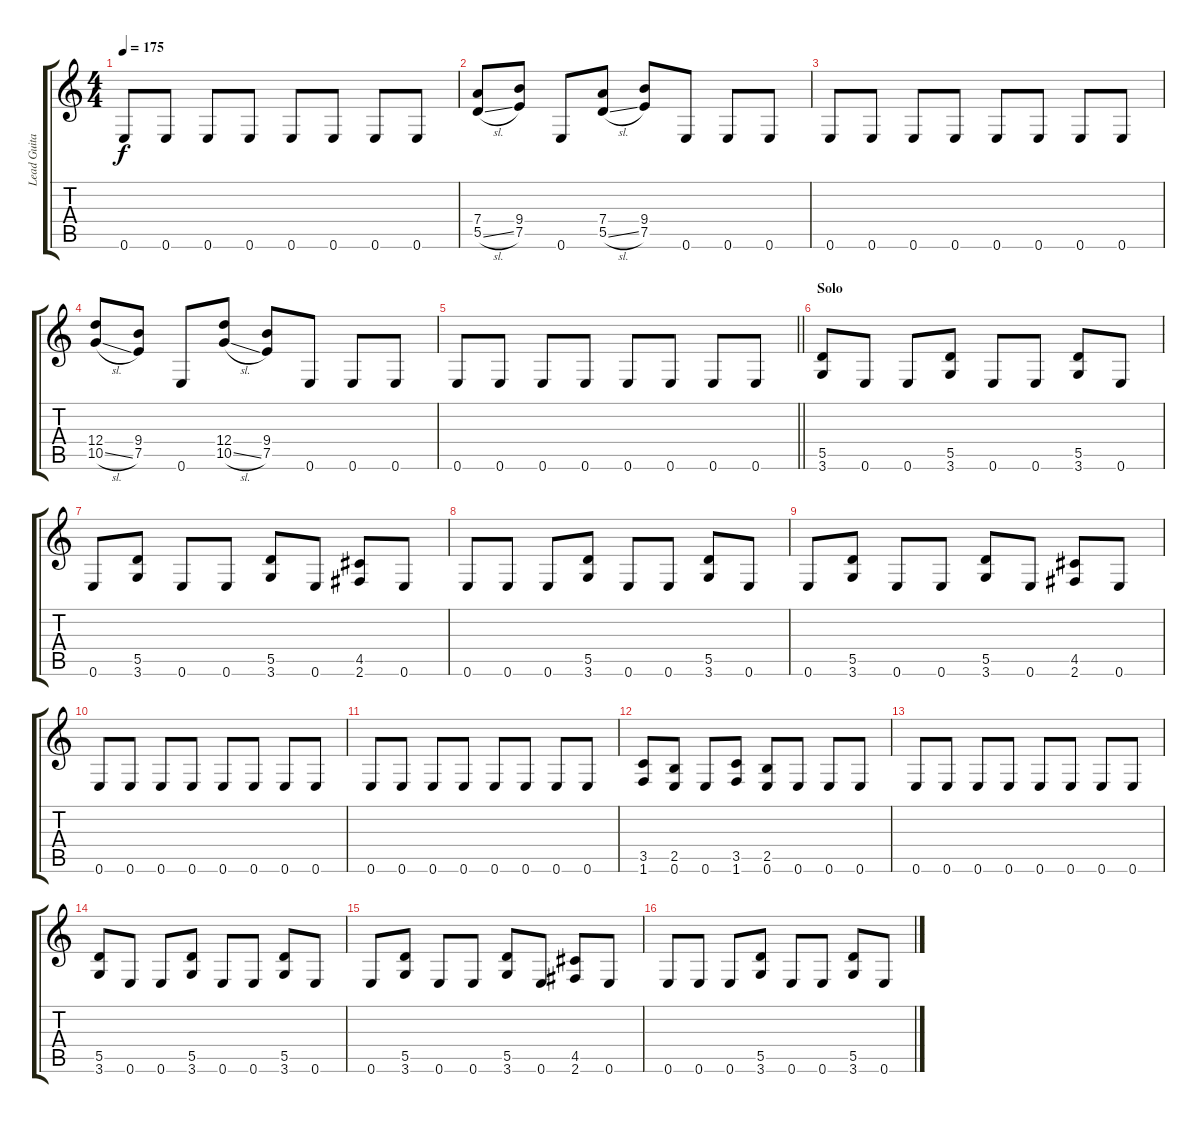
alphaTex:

\track ("Lead Guitars" "Lead Guita") {instrument distortionguitar}
\staff {score tabs}
\tuning (E4 B3 G3 D3 A2 E2) {hide}
\ts (4 4)
\tempo 175
\clef g2
\ks c
0.6.8{dy f} 0.6.8 0.6.8 0.6.8 0.6.8 0.6.8 0.6.8 0.6.8 |
(7.4 5.5{sl}).8 (9.4 7.5).8 0.6.8 (7.4 5.5{sl}).8 (9.4 7.5).8 0.6.8 0.6.8 0.6.8 |
0.6.8 0.6.8 0.6.8 0.6.8 0.6.8 0.6.8 0.6.8 0.6.8 |
(12.4 10.5{sl}).8 (9.4 7.5).8 0.6.8 (12.4 10.5{sl}).8 (9.4 7.5).8 0.6.8 0.6.8 0.6.8 |
\barLineRight lightlight
0.6.8 0.6.8 0.6.8 0.6.8 0.6.8 0.6.8 0.6.8 0.6.8 |
\section ("" "Solo")
(5.5 3.6).8 0.6.8 0.6.8 (5.5 3.6).8 0.6.8 0.6.8 (5.5 3.6).8 0.6.8 |
0.6.8 (5.5 3.6).8 0.6.8 0.6.8 (5.5 3.6).8 0.6.8 (4.5 2.6).8 0.6.8 |
0.6.8 0.6.8 0.6.8 (5.5 3.6).8 0.6.8 0.6.8 (5.5 3.6).8 0.6.8 |
0.6.8 (5.5 3.6).8 0.6.8 0.6.8 (5.5 3.6).8 0.6.8 (4.5 2.6).8 0.6.8 |
0.6.8 0.6.8 0.6.8 0.6.8 0.6.8 0.6.8 0.6.8 0.6.8 |
0.6.8 0.6.8 0.6.8 0.6.8 0.6.8 0.6.8 0.6.8 0.6.8 |
(3.5 1.6).8 (2.5 0.6).8 0.6.8 (3.5 1.6).8 (2.5 0.6).8 0.6.8 0.6.8 0.6.8 |
0.6.8 0.6.8 0.6.8 0.6.8 0.6.8 0.6.8 0.6.8 0.6.8 |
(5.5 3.6).8 0.6.8 0.6.8 (5.5 3.6).8 0.6.8 0.6.8 (5.5 3.6).8 0.6.8 |
0.6.8 (5.5 3.6).8 0.6.8 0.6.8 (5.5 3.6).8 0.6.8 (4.5 2.6).8 0.6.8 |
0.6.8 0.6.8 0.6.8 (5.5 3.6).8 0.6.8 0.6.8 (5.5 3.6).8 0.6.8
